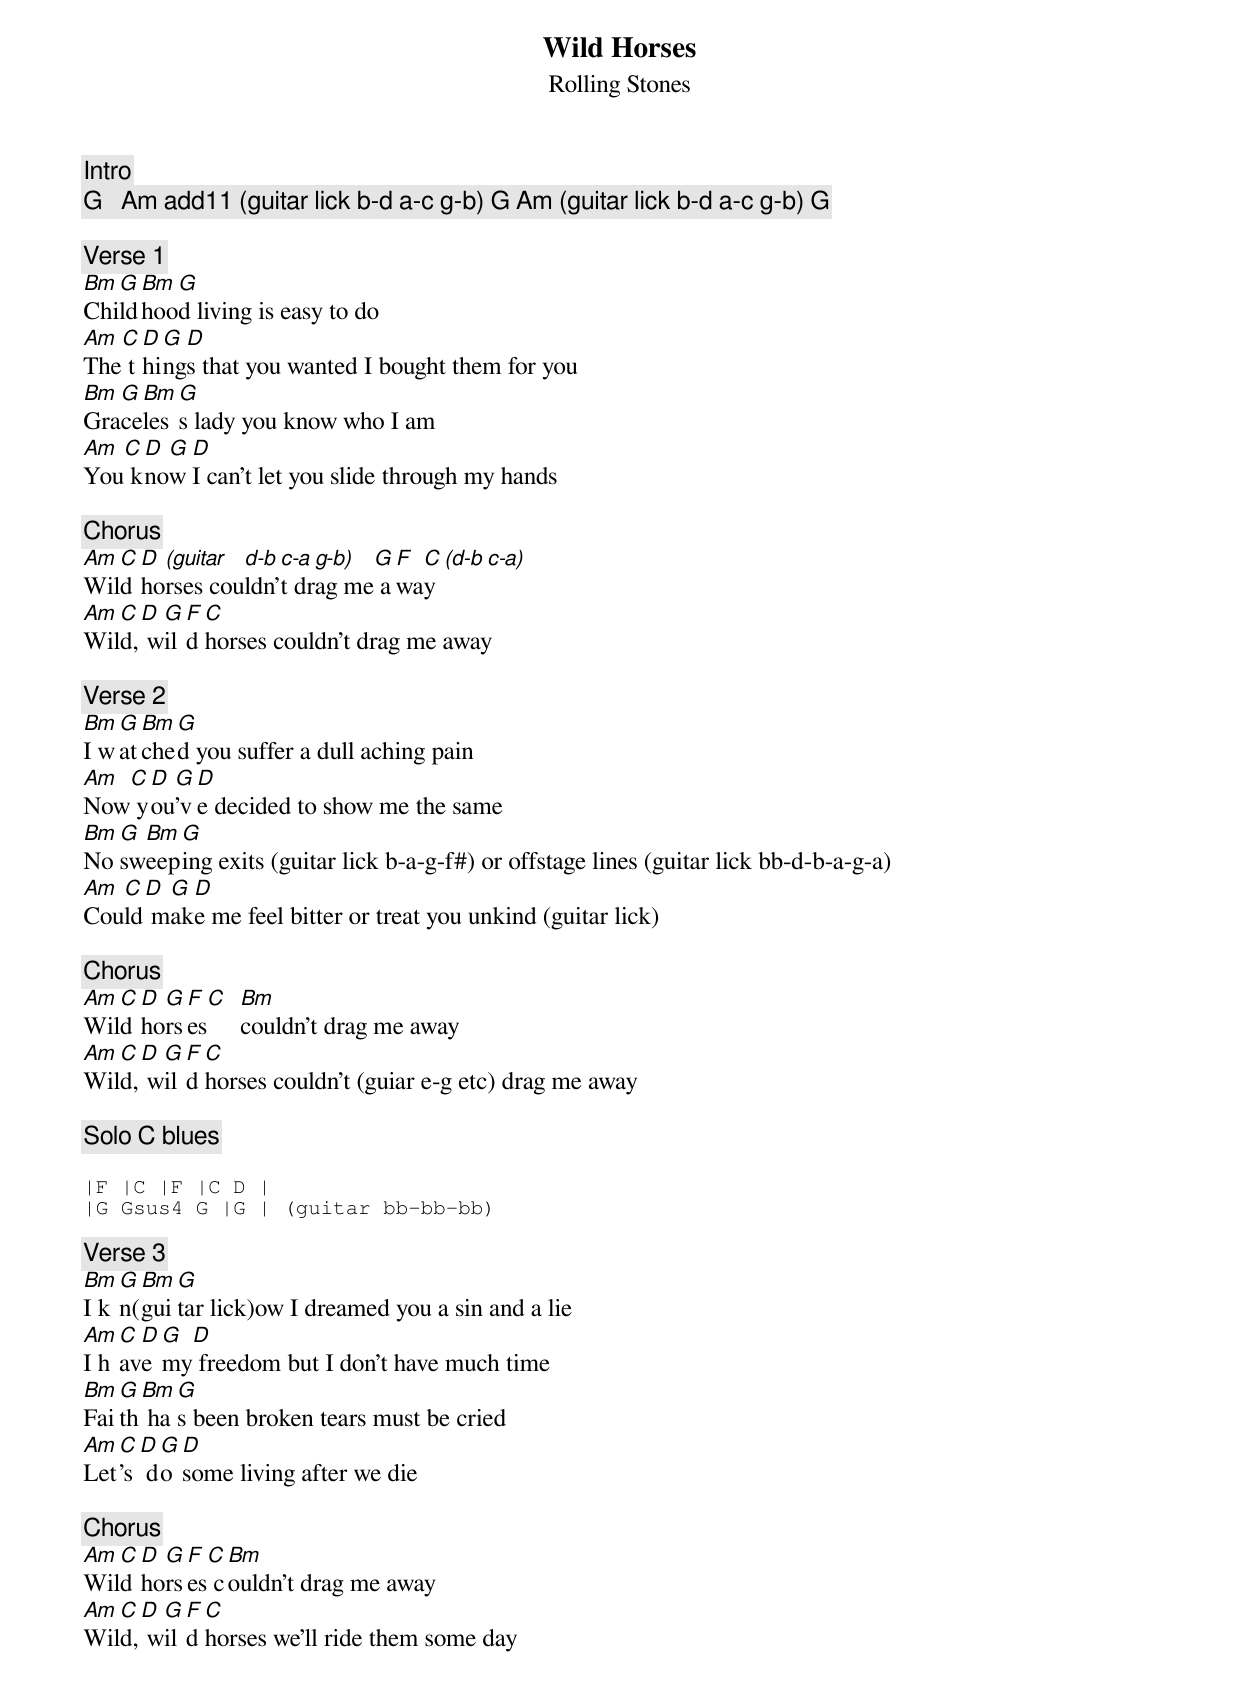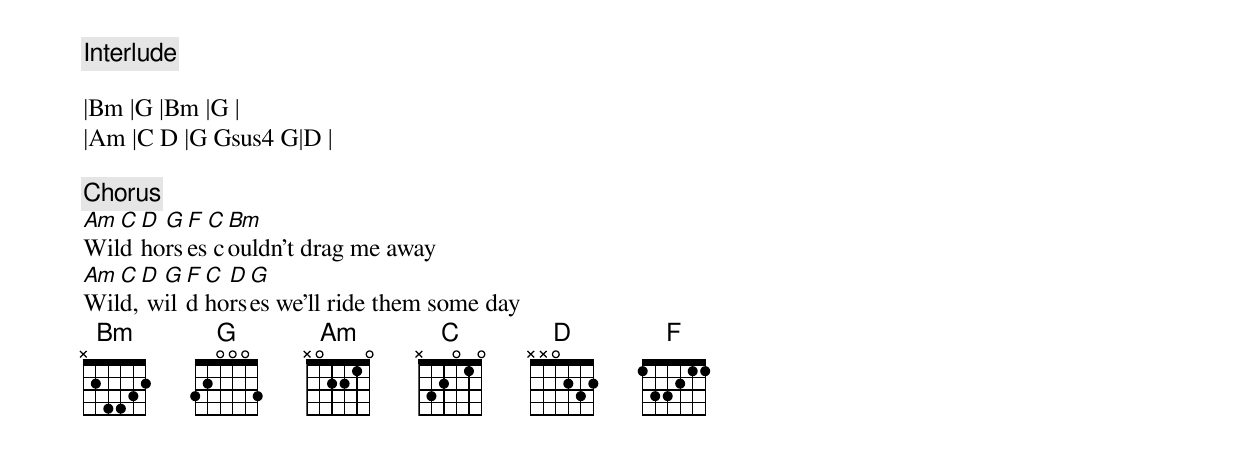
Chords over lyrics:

{title:Wild Horses}
{subtitle:Rolling Stones}
[Intro]
G   Am add11 (guitar lick b-d a-c g-b) G Am (guitar lick b-d a-c g-b) G

[Verse 1]
Bm G Bm G
Childhood living is easy to do
Am C D G D
The things that you wanted I bought them for you
Bm G Bm G
Graceless lady you know who I am
Am C D G D
You know I can't let you slide through my hands

[Chorus]
Am C D (guitar d-b c-a g-b) G F C (d-b c-a)
Wild horses couldn't drag me away
Am C D G F C
Wild, wild horses couldn't drag me away

[Verse 2]
Bm G Bm G
I watched you suffer a dull aching pain
Am C D G D
Now you've decided to show me the same
Bm G Bm G
No sweeping exits (guitar lick b-a-g-f#) or offstage lines (guitar lick bb-d-b-a-g-a)
Am C D G D
Could make me feel bitter or treat you unkind (guitar lick)

[Chorus]
Am C D G F C Bm
Wild horses  couldn't drag me away
Am C D G F C
Wild, wild horses couldn't (guiar e-g etc) drag me away

[Solo] C blues

|F |C |F |C D |
|G Gsus4 G |G | (guitar bb-bb-bb)

[Verse 3]
Bm G Bm G
I kn(guitar lick)ow I dreamed you a sin and a lie
Am C D G D
I have my freedom but I don't have much time
Bm G Bm G
Faith has been broken tears must be cried
Am C D G D
Let's do some living after we die

[Chorus]
Am C D G F C Bm
Wild horses couldn't drag me away
Am C D G F C
Wild, wild horses we'll ride them some day

[Interlude]

|Bm |G |Bm |G |
|Am |C D |G Gsus4 G|D |

[Chorus]
Am C D G F C Bm
Wild horses couldn't drag me away
Am C D G F C D G
Wild, wild horses we'll ride them some day
